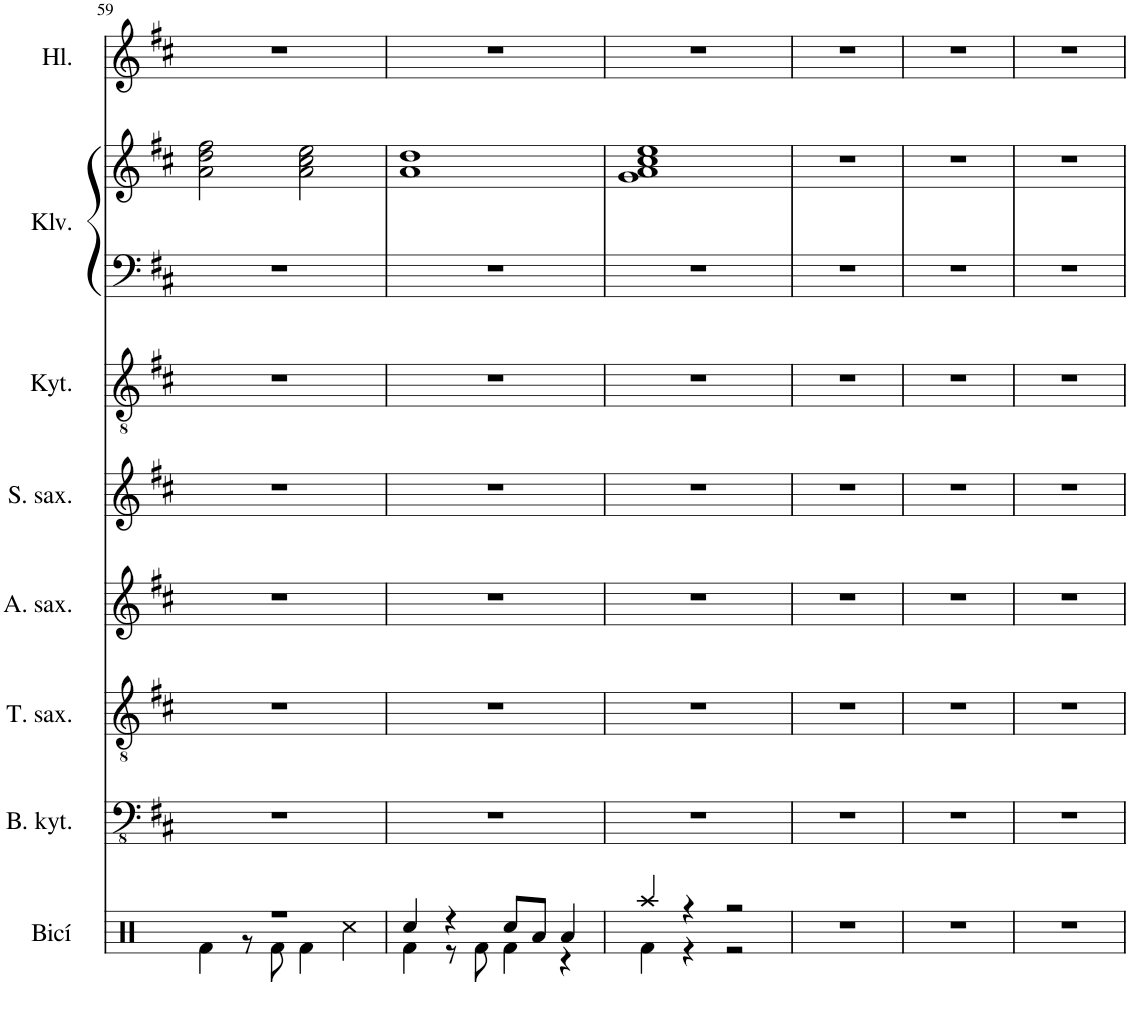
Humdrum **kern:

**kern	**kern	**kern	**kern	**kern	**kern	**kern	**kern	**kern
*part8	*part7	*part6	*part5	*part4	*part3	*part2	*part2	*part1
*staff9	*staff8	*staff7	*staff6	*staff5	*staff4	*staff3	*staff2	*staff1
*I"Bicí souprava	*I"Basová kytara	*I"Tenorový saxofon	*I"Altový saxofon	*I"Sopránový saxofon	*I"Akustická kytara	*I"Klavír	*	*I"Zpěv
*I'Bicí	*I'B. kyt.	*I'T. sax.	*I'A. sax.	*I'S. sax.	*I'Kyt.	*I'Klv.	*	*
!!LO:PB:g=z
*clefX	*clefFv4	*clefGv2	*clefG2	*clefG2	*clefGv2	*clefF4	*clefG2	*clefG2
*	*	*ITrd8c14	*	*ITrd1c2	*	*	*	*
*k[]	*k[f#c#]	*k[f#c#]	*k[f#c#]	*k[f#c#]	*k[f#c#]	*k[f#c#]	*k[f#c#]	*k[f#c#]
*M4/4	*M4/4	*M4/4	*M4/4	*M4/4	*M4/4	*M4/4	*M4/4	*M4/4
=59	=59	=59	=59	=59	=59	=59	=59	=59
*^	*	*	*	*	*	*	*	*
1r	4Rf\	1r	1r	1r	1r	1r	1r	2a\ 2dd\ 2ff#\	1r
.	8r	.	.	.	.	.	.	.	.
.	8Rf\	.	.	.	.	.	.	.	.
.	4Rf\	.	.	.	.	.	.	2a\ 2cc#\ 2ee\	.
.	4Rcc\	.	.	.	.	.	.	.	.
=60	=60	=60	=60	=60	=60	=60	=60	=60	=60
4Rcc/	4Rf\	1r	1r	1r	1r	1r	1r	1a 1dd	1r
4r	8r	.	.	.	.	.	.	.	.
.	8Rf\	.	.	.	.	.	.	.	.
8Rcc/L	4Rf\	.	.	.	.	.	.	.	.
8Ra/J	.	.	.	.	.	.	.	.	.
4Ra/	4r	.	.	.	.	.	.	.	.
=61	=61	=61	=61	=61	=61	=61	=61	=61	=61
4Raa/	4Rf\	1r	1r	1r	1r	1r	1r	1g 1a 1cc# 1ee	1r
4r	4r	.	.	.	.	.	.	.	.
2r	2r	.	.	.	.	.	.	.	.
*v	*v	*	*	*	*	*	*	*	*
=62	=62	=62	=62	=62	=62	=62	=62	=62
1r	1r	1r	1r	1r	1r	1r	1r	1r
=63	=63	=63	=63	=63	=63	=63	=63	=63
1r	1r	1r	1r	1r	1r	1r	1r	1r
=64	=64	=64	=64	=64	=64	=64	=64	=64
1r	1r	1r	1r	1r	1r	1r	1r	1r
=	=	=	=	=	=	=	=	=
*-	*-	*-	*-	*-	*-	*-	*-	*-
